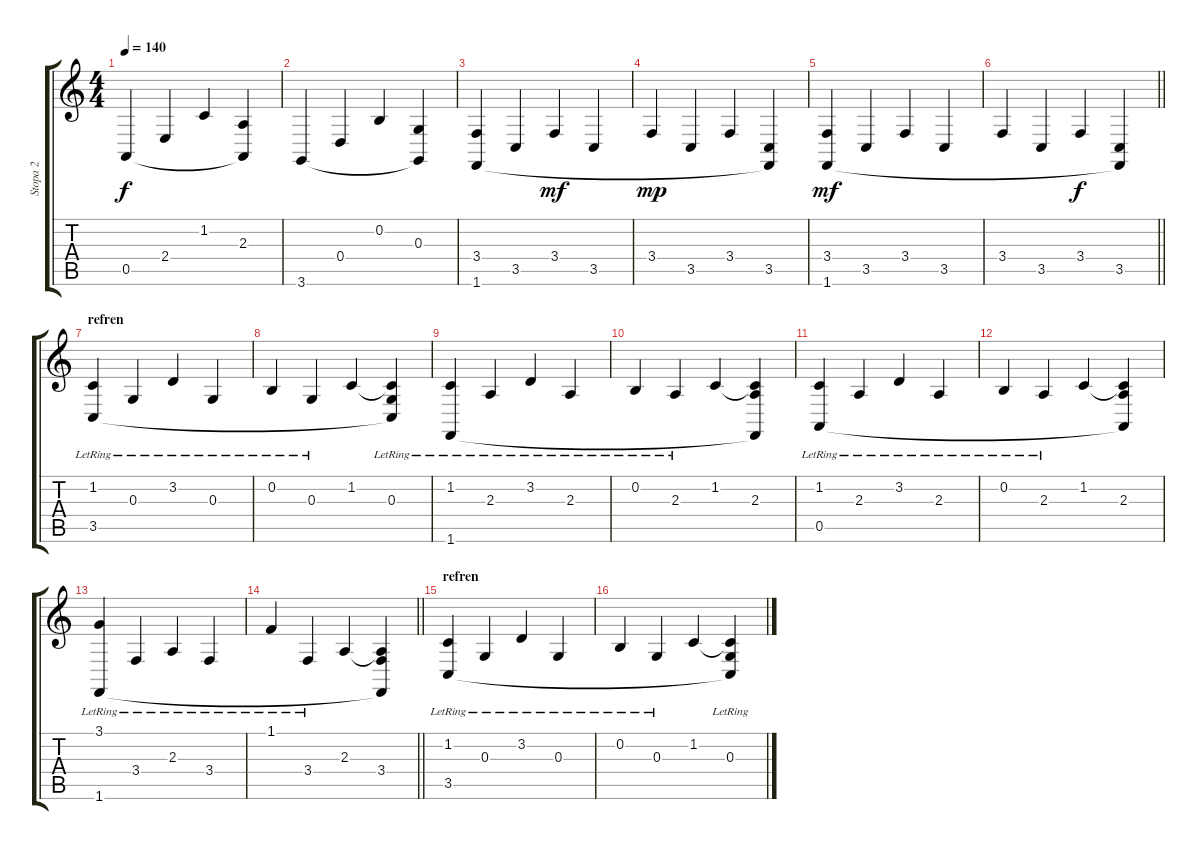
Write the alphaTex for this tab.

\track ("Stopa 2" "Stopa 2") {instrument acousticgrandpiano}
\staff {score tabs}
\tuning (E4 B3 G3 D3 A2 E2) {hide}
\ts (4 4)
\tempo 140
\clef g2
\ks c
0.5.4{dy f} 2.4.4 1.2.4 (2.3 0.5{t}).4 |
3.6.4 0.4.4 0.2.4 (0.3 3.6{t}).4 |
(3.4 1.6).4 3.5.4 3.4.4{dy mf} 3.5.4 |
3.4.4{dy mp} 3.5.4 3.4.4 (3.5 1.6{t}).4 |
(3.4 1.6).4{dy mf} 3.5.4 3.4.4 3.5.4 |
\barLineRight lightlight
3.4.4 3.5.4 3.4.4{dy f} (3.5 1.6{t}).4 |
\section ("" "refren")
(1.2{lr} 3.5{lr}).4 0.3{lr}.4 3.2{lr}.4 0.3{lr}.4 |
0.2{lr}.4 0.3{lr}.4 1.2.4 (1.2{t} 0.3{lr} 3.5{t}).4 |
(1.2{lr} 1.6{lr}).4 2.3{lr}.4 3.2{lr}.4 2.3{lr}.4 |
0.2{lr}.4 2.3{lr}.4 1.2.4 (1.2{t} 2.3 1.6{t}).4 |
(1.2{lr} 0.5{lr}).4 2.3{lr}.4 3.2{lr}.4 2.3{lr}.4 |
0.2{lr}.4 2.3{lr}.4 1.2.4 (1.2{t} 2.3 0.5{t}).4 |
(3.1{lr} 1.6{lr}).4 3.4{lr}.4 2.3{lr}.4 3.4{lr}.4 |
\barLineRight lightlight
1.1{lr}.4 3.4{lr}.4 2.3.4 (2.3{t} 3.4 1.6{t}).4 |
\section ("" "refren")
(1.2{lr} 3.5{lr}).4 0.3{lr}.4 3.2{lr}.4 0.3{lr}.4 |
0.2{lr}.4 0.3{lr}.4 1.2.4 (1.2{t} 0.3{lr} 3.5{t}).4
